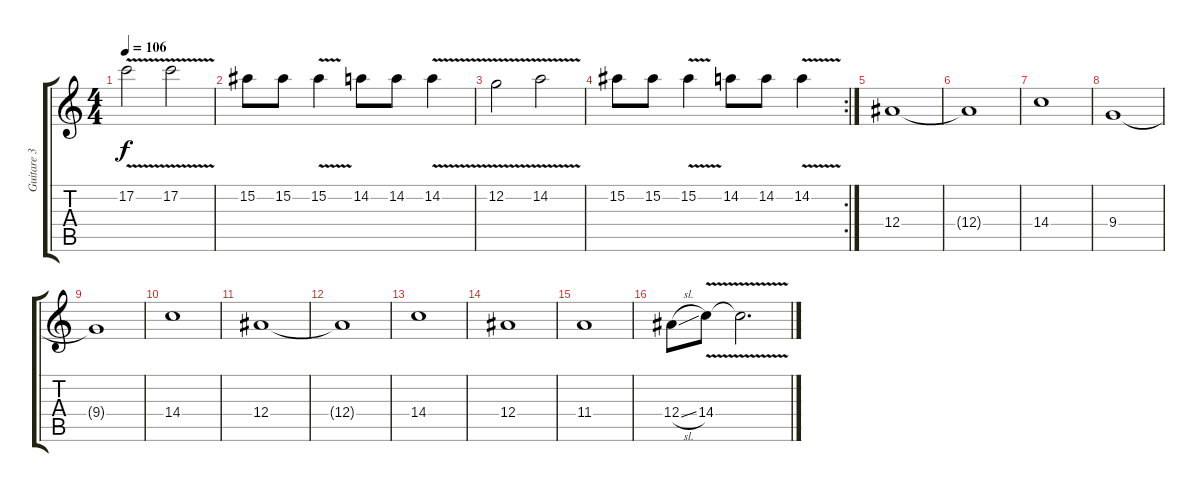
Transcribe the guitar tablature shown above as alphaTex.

\track ("Guitare 3" "Guitare 3") {instrument distortionguitar}
\staff {score tabs}
\tuning (C4 G3 Eb3 Bb2 F2 C2) {hide}
\ts (4 4)
\tempo 106
\clef g2
\ks c
17.2{v}.2{dy f} 17.2{v}.2 |
15.2.8 15.2.8 15.2{v}.4 14.2.8 14.2.8 14.2{v}.4 |
12.2{v}.2 14.2{v}.2 |
\rc 2
15.2.8 15.2.8 15.2{v}.4 14.2.8 14.2.8 14.2{v}.4 |
12.4.1 |
12.4{t}.1 |
14.4.1 |
9.4.1 |
9.4{t}.1 |
14.4.1 |
12.4.1 |
12.4{t}.1 |
14.4.1 |
12.4.1 |
11.4.1 |
12.4{sl}.8 14.4{v}.8 14.4{t}.2{d}
